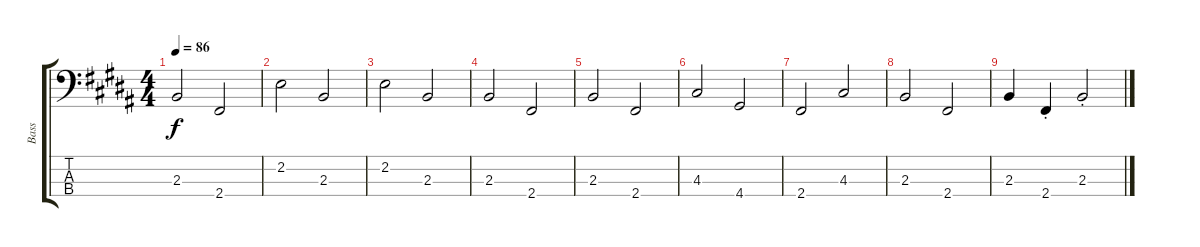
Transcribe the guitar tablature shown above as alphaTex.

\track ("Bass" "Bass") {mute instrument acousticbass}
\staff {score tabs}
\tuning (G2 D2 A1 E1) {hide}
\ts (4 4)
\tempo 86
\clef f4
\ks b
2.3.2{dy f} 2.4.2 |
\ks g#minor
2.2.2 2.3.2 |
2.2.2 2.3.2 |
2.3.2 2.4.2 |
2.3.2 2.4.2 |
4.3.2 4.4.2 |
\ks b
2.4.2 4.3.2 |
\ks g#minor
2.3.2 2.4.2 |
2.3.4 2.4{st}.4 2.3{st}.2
